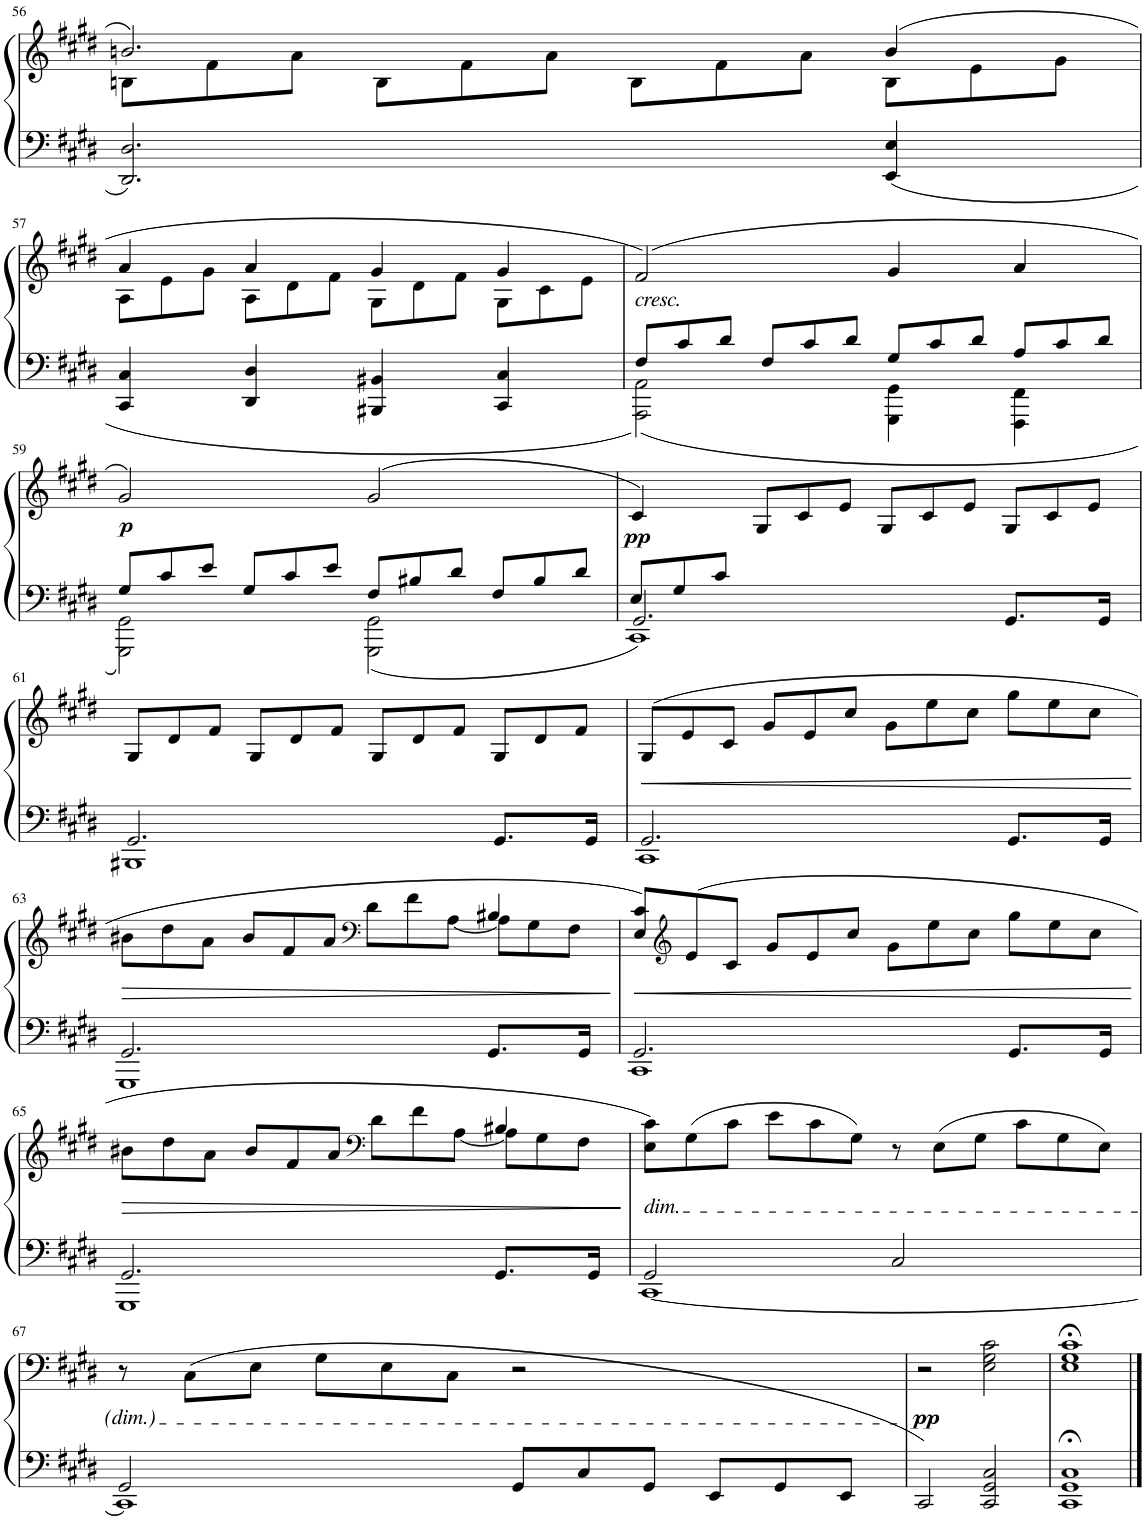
**kern	**kern	**dynam
*part1	*part1	*part1
*staff2	*staff1	*staff1/2
*I"Piano	*	*
*I'Pno.	*	*
!!LO:PB:g=z
*clefF4	*clefG2	*
*k[f#c#g#d#]	*k[f#c#g#d#]	*
*M2/2	*M2/2	*
*met(c|)	*met(c|)	*
=56	=56	=56
*	*^	*
*	*	*Xtuplet	*
2.DD#/ 2.D#/	2.bn/	12Bn\L	.
.	.	12f#\	.
.	.	12a\J	.
.	.	12B\L	.
.	.	12f#\	.
.	.	12a\J	.
.	.	12B\L	.
.	.	12f#\	.
.	.	12a\J	.
4EE/ 4E/	(4b/	12B\L	.
.	.	12e\	.
.	.	12g#\J	.
!!LO:LB:g=z	!!
=57	=57	=57	=57
4CC#/ 4C#/	4a/	12A\L	.
.	.	12e\	.
.	.	12g#\J	.
4DD#/ 4D#/	4a/	12A\L	.
.	.	12d#\	.
.	.	12f#\J	.
4BBB#X/ 4BB#X/	4g#/	12G#\L	.
.	.	12d#\	.
.	.	12f#\J	.
4CC#/ 4C#/	4g#/	12G#\L	.
.	.	12c#\	.
.	.	12e\J	.
*	*v	*v	*
=58	=58	=58
*Xtuplet	*	*
*^	*^	*
!	!	!LO:TX:b:i:t=cresc.	!	!
*	*	*v	*v	*
12F#/L	2AAA\ 2AA\	(>2f#/)	.
12c#/	.	.	.
12d#/J	.	.	.
12F#/L	.	.	.
12c#/	.	.	.
12d#/J	.	.	.
12G#/L	4GGG#\ 4GG#\	4g#/	.
12c#/	.	.	.
12d#/J	.	.	.
12A/L	4FFF#\ 4FF#\	4a/	.
12c#/	.	.	.
12d#/J	.	.	.
!!LO:LB:g=z
=59	=59	=59	=59
!	!	!	!LO:DY:b
12G#/L	2GGG#\ 2GG#\	2g#/)	p
12c#/	.	.	.
12e/J	.	.	.
12G#/L	.	.	.
12c#/	.	.	.
12e/J	.	.	.
12F#/L	2GGG#\ 2GG#\	(2g#/	.
12B#X/	.	.	.
12d#/J	.	.	.
12F#/L	.	.	.
12B#/	.	.	.
12d#/J	.	.	.
=60	=60	=60	=60
*	*^	*^	*
!	!	!	!	!	!LO:DY:b
12E/L	2.GG#/	1CC#	4c#/)	4ryy	pp
12G#/	.	.	.	.	.
12c#/J	.	.	.	.	.
2.ryy	.	.	4ryy	12G#/L	.
.	.	.	.	12c#/	.
.	.	.	.	12e/J	.
.	.	.	2ryy	12G#/L	.
.	.	.	.	12c#/	.
.	.	.	.	12e/J	.
.	8.GG#/L	.	.	12G#/L	.
.	.	.	.	12c#/	.
.	.	.	.	12e/J	.
.	16GG#/Jk	.	.	.	.
*	*v	*v	*	*	*
*	*	*v	*v	*
!!LO:LB:g=z
=61	=61	=61	=61
2.GG#/	1BBB#X	12G#/L	.
.	.	12d#/	.
.	.	12f#/J	.
.	.	12G#/L	.
.	.	12d#/	.
.	.	12f#/J	.
.	.	12G#/L	.
.	.	12d#/	.
.	.	12f#/J	.
8.GG#/L	.	12G#/L	.
.	.	12d#/	.
.	.	12f#/J	.
16GG#/Jk	.	.	.
=62	=62	=62	=62
!	!	!	!LO:HP:b
2.GG#/	1CC#	(12G#/L	<
.	.	12e/	.
.	.	12c#/J	.
.	.	12g#/L	.
.	.	12e/	.
.	.	12cc#/J	.
.	.	12g#\L	.
.	.	12ee\	.
.	.	12cc#\J	.
8.GG#/L	.	12gg#\L	.
.	.	12ee\	.
.	.	12cc#\J	.
16GG#/Jk	.	.	.
*v	*v	*	*
.	.	[
!!LO:LB:g=z
=63	=63	=63
*^	*	*
!	!	!	!LO:HP:b
*	*	*^	*
2.GG#/	1GGG#	4ryy	12b#X\L	>
.	.	.	12dd#\	.
.	.	.	12a\J	.
.	.	4ryy	12b#/L	.
.	.	.	12f#/	.
.	.	.	12a/J	.
*	*	*clefF4	*	*
.	.	4ryy	12d#\L	.
.	.	.	12f#\	.
.	.	.	[12A\J	.
8.GG#/L	.	4B#X/	12A\L]	.
.	.	.	12G#\	.
.	.	.	12F#\J	.
16GG#/Jk	.	.	.	.
*v	*v	*	*	*
*	*v	*v	*
.	.	]
=64	=64	=64
*^	*	*
!	!	!	!LO:HP:b
2.GG#/	1CC#	12E/ 12c#/L)	<
*	*	*clefG2	*
.	.	(12e/	.
.	.	12c#/J	.
.	.	12g#/L	.
.	.	12e/	.
.	.	12cc#/J	.
.	.	12g#\L	.
.	.	12ee\	.
.	.	12cc#\J	.
8.GG#/L	.	12gg#\L	.
.	.	12ee\	.
.	.	12cc#\J	.
16GG#/Jk	.	.	.
*v	*v	*	*
.	.	[
!!LO:LB:g=z
=65	=65	=65
*^	*	*
!	!	!	!LO:HP:b
*	*	*^	*
2.GG#/	1GGG#	4ryy	12b#X\L	>
.	.	.	12dd#\	.
.	.	.	12a\J	.
.	.	4ryy	12b#/L	.
.	.	.	12f#/	.
.	.	.	12a/J	.
*	*	*clefF4	*	*
.	.	4ryy	12d#\L	.
.	.	.	12f#\	.
.	.	.	[12A\J	.
8.GG#/L	.	4B#X/	12A\L]	.
.	.	.	12G#\	.
.	.	.	12F#\J	.
16GG#/Jk	.	.	.	.
*v	*v	*	*	*
*	*v	*v	*
.	.	]
=66	=66	=66
*^	*	*
!	!	!LO:TX:b:i:t=dim.	!
2GG#/	[1CC#	12E\ 12c#\L)	.
.	.	(>12G#\	.
.	.	12c#\J	.
.	.	12e\L	.
.	.	12c#\	.
.	.	12G#\J)	.
2C#/	.	12r	.
.	.	(>12E\L	.
.	.	12G#\J	.
.	.	12c#\L	.
.	.	12G#\	.
.	.	12E\J)	.
!!LO:LB:g=z
=67	=67	=67	=67
2GG#/	1CC#]	12r	.
.	.	(>12C#\L	.
.	.	12E\J	.
.	.	12G#\L	.
.	.	12E\	.
.	.	12C#\J	.
12GG#/L	.	2r	.
12C#/	.	.	.
12GG#/J	.	.	.
12EE/L	.	.	.
12GG#/	.	.	.
12EE/J	.	.	.
*v	*v	*	*
=68	=68	=68
!	!	!LO:DY:b
2CC#/)	2r	pp
2CC#/ 2GG#/ 2C#/	2E\ 2G#\ 2c#\	.
=69	=69	=69
1CC#;< 1GG#;< 1C#;<	1E;< 1G#;< 1c#;<	.
==	==	==
*-	*-	*-
